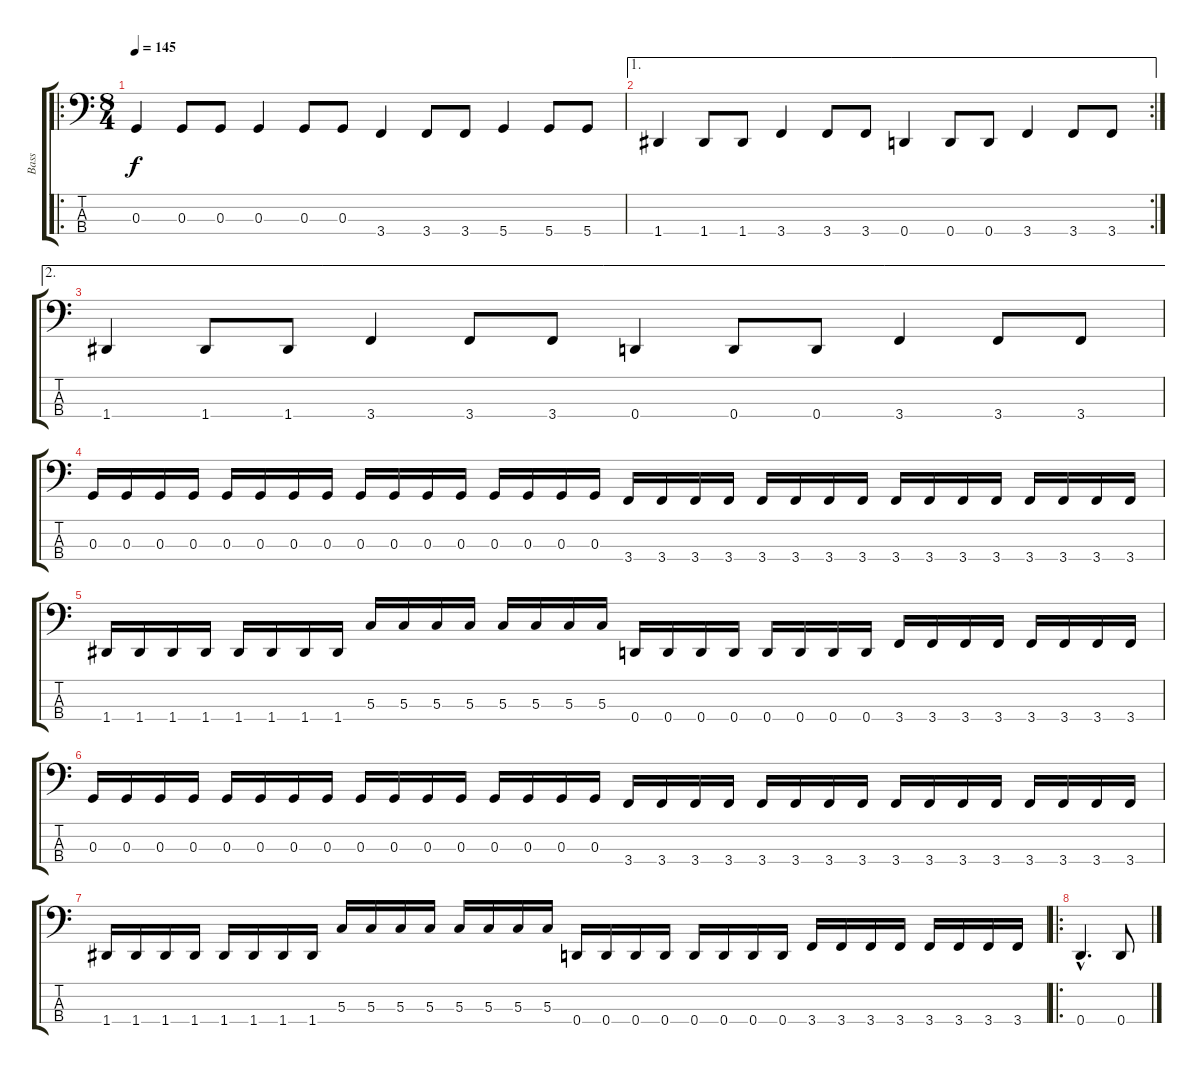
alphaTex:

\track ("Bass" "Bass") {instrument electricbassfinger}
\staff {score tabs}
\tuning (F2 C2 G1 D1) {hide}
\ro
\ts (8 4)
\tempo 145
\clef f4
\ks c
0.3.4{dy f} 0.3.8 0.3.8 0.3.4 0.3.8 0.3.8 3.4.4 3.4.8 3.4.8 5.4.4 5.4.8 5.4.8 |
\ae 1
\rc 2
1.4.4 1.4.8 1.4.8 3.4.4 3.4.8 3.4.8 0.4.4 0.4.8 0.4.8 3.4.4 3.4.8 3.4.8 |
\ae 2
1.4.4 1.4.8 1.4.8 3.4.4 3.4.8 3.4.8 0.4.4 0.4.8 0.4.8 3.4.4 3.4.8 3.4.8 |
0.3.16 0.3.16 0.3.16 0.3.16 0.3.16 0.3.16 0.3.16 0.3.16 0.3.16 0.3.16 0.3.16 0.3.16 0.3.16 0.3.16 0.3.16 0.3.16 3.4.16 3.4.16 3.4.16 3.4.16 3.4.16 3.4.16 3.4.16 3.4.16 3.4.16 3.4.16 3.4.16 3.4.16 3.4.16 3.4.16 3.4.16 3.4.16 |
1.4.16 1.4.16 1.4.16 1.4.16 1.4.16 1.4.16 1.4.16 1.4.16 5.3.16 5.3.16 5.3.16 5.3.16 5.3.16 5.3.16 5.3.16 5.3.16 0.4.16 0.4.16 0.4.16 0.4.16 0.4.16 0.4.16 0.4.16 0.4.16 3.4.16 3.4.16 3.4.16 3.4.16 3.4.16 3.4.16 3.4.16 3.4.16 |
0.3.16 0.3.16 0.3.16 0.3.16 0.3.16 0.3.16 0.3.16 0.3.16 0.3.16 0.3.16 0.3.16 0.3.16 0.3.16 0.3.16 0.3.16 0.3.16 3.4.16 3.4.16 3.4.16 3.4.16 3.4.16 3.4.16 3.4.16 3.4.16 3.4.16 3.4.16 3.4.16 3.4.16 3.4.16 3.4.16 3.4.16 3.4.16 |
1.4.16 1.4.16 1.4.16 1.4.16 1.4.16 1.4.16 1.4.16 1.4.16 5.3.16 5.3.16 5.3.16 5.3.16 5.3.16 5.3.16 5.3.16 5.3.16 0.4.16 0.4.16 0.4.16 0.4.16 0.4.16 0.4.16 0.4.16 0.4.16 3.4.16 3.4.16 3.4.16 3.4.16 3.4.16 3.4.16 3.4.16 3.4.16 |
\ro
0.4{hac}.4{d} 0.4.8
